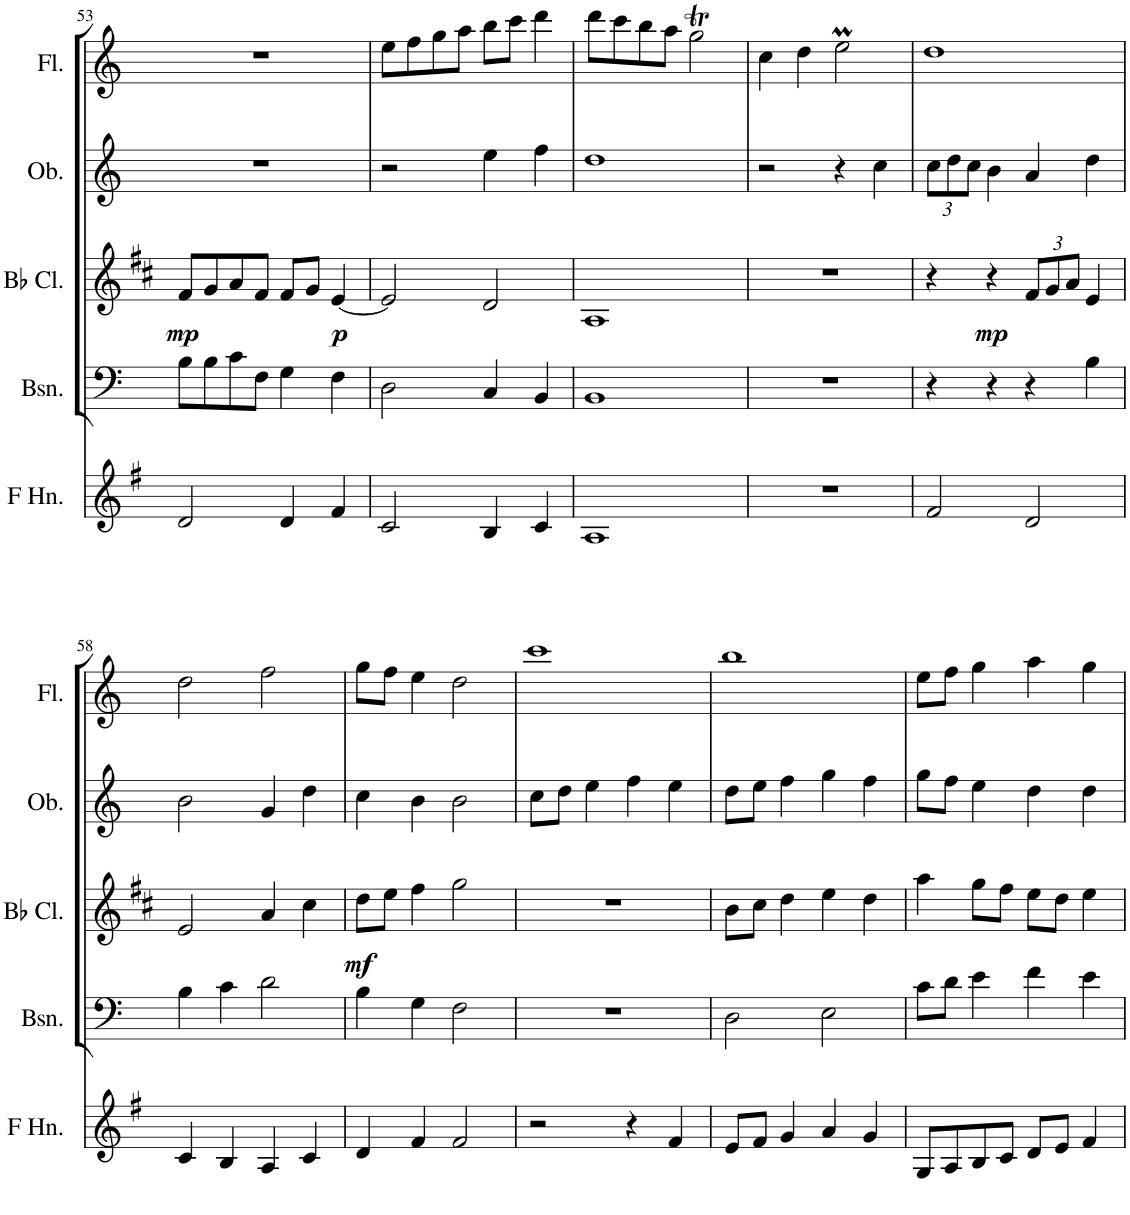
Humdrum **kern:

**kern	**kern	**kern	**dynam	**kern	**kern
*part5	*part4	*part3	*part3	*part2	*part1
*staff5	*staff4	*staff3	*staff3	*staff2	*staff1
*I"Horn in F	*I"Bassoon	*I"Bb Clarinet	*	*I"Oboe	*I"Flute
*	*I'Bsn.	*I'Bb Cl.	*	*I'Ob.	*I'Fl.
!!LO:PB:g=z
*clefG2	*clefF4	*clefG2	*	*clefG2	*clefG2
*Trd4c7	*	*Trd1c2	*	*	*
*k[f#]	*k[]	*k[f#c#]	*	*k[]	*k[]
*M4/4	*M4/4	*M4/4	*	*M4/4	*M4/4
=53	=53	=53	=53	=53	=53
!	!	!	!LO:DY:b	!	!
2d/	8B\L	8f#/L	mp	1r	1r
.	8B\	8g/	.	.	.
.	8c\	8a/	.	.	.
.	8F\J	8f#/J	.	.	.
4d/	4G\	8f#/L	.	.	.
.	.	8g/J	.	.	.
!	!	!	!LO:DY:b	!	!
4f#/	4F\	[4e/	p	.	.
=54	=54	=54	=54	=54	=54
2c/	2D\	2e/]	.	2r	8ee\L
.	.	.	.	.	8ff\
.	.	.	.	.	8gg\
.	.	.	.	.	8aa\J
4B/	4C/	2d/	.	4ee\	8bb\L
.	.	.	.	.	8ccc\J
4c/	4BB/	.	.	4ff\	4ddd\
=55	=55	=55	=55	=55	=55
1A	1BB	1A	.	1dd	8ddd\L
.	.	.	.	.	8ccc\
.	.	.	.	.	8bb\
.	.	.	.	.	8aa\J
.	.	.	.	.	2ggT\
=56	=56	=56	=56	=56	=56
1r	1r	1r	.	2r	4cc\
.	.	.	.	.	4dd\
.	.	.	.	4r	2eem\
.	.	.	.	4cc\	.
=57	=57	=57	=57	=57	=57
*	*	*	*	*Xbrackettup	*
2f#/	4r	4r	.	12cc\L	1dd
.	.	.	.	12dd\	.
.	.	.	.	12cc\J	.
!	!	!	!LO:DY:b	!	!
.	4r	4r	mp	4b\	.
*	*	*Xbrackettup	*	*	*
2d/	4r	12f#/L	.	4a/	.
.	.	12g/	.	.	.
.	.	12a/J	.	.	.
.	4B\	4e/	.	4dd\	.
!!LO:LB:g=z
=58	=58	=58	=58	=58	=58
4c/	4B\	2e/	.	2b\	2dd\
4B/	4c\	.	.	.	.
4A/	2d\	4a/	.	4g/	2ff\
4c/	.	4cc#\	.	4dd\	.
=59	=59	=59	=59	=59	=59
!	!	!	!LO:DY:b	!	!
4d/	4B\	8dd\L	mf	4cc\	8gg\L
.	.	8ee\J	.	.	8ff\J
4f#/	4G\	4ff#\	.	4b\	4ee\
2f#/	2F\	2gg\	.	2b\	2dd\
=60	=60	=60	=60	=60	=60
2r	1r	1r	.	8cc\L	1ccc
.	.	.	.	8dd\J	.
.	.	.	.	4ee\	.
4r	.	.	.	4ff\	.
4f#/	.	.	.	4ee\	.
=61	=61	=61	=61	=61	=61
8e/L	2D\	8b\L	.	8dd\L	1bb
8f#/J	.	8cc#\J	.	8ee\J	.
4g/	.	4dd\	.	4ff\	.
4a/	2E\	4ee\	.	4gg\	.
4g/	.	4dd\	.	4ff\	.
=62	=62	=62	=62	=62	=62
8G/L	8c\L	4aa\	.	8gg\L	8ee\L
8A/	8d\J	.	.	8ff\J	8ff\J
8B/	4e\	8gg\L	.	4ee\	4gg\
8c/J	.	8ff#\J	.	.	.
8d/L	4f\	8ee\L	.	4dd\	4aa\
8e/J	.	8dd\J	.	.	.
4f#/	4e\	4ee\	.	4dd\	4gg\
=	=	=	=	=	=
*-	*-	*-	*-	*-	*-
